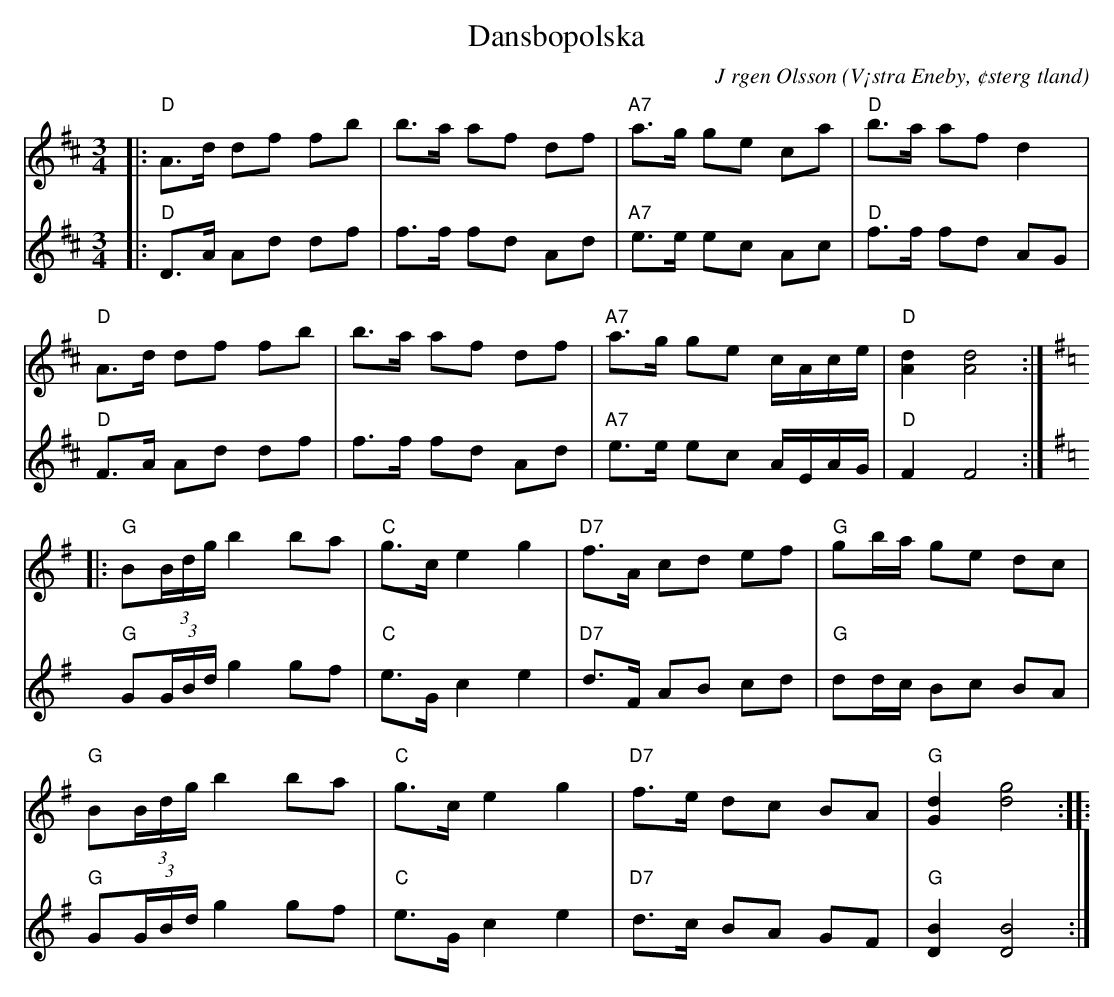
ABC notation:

X:1
T:Dansbopolska
C:J rgen Olsson
O:V¡stra Eneby, ¢sterg tland
M:3/4
L:1/8
K:D
V:1
|:"D"A>d df fb|b>a af df|"A7"a>g ge ca|"D"b>a af d2|
"D"A>d df fb|b>a af df|"A7"a>g ge c/A/c/e/|"D"[dA]2 [dA]4::
[K:G]"G"B(3B/d/g/ b2 ba|"C"g>c e2 g2|"D7"f>A cd ef|"G" gb/a/ ge dc|
"G"B(3B/d/g/ b2 ba|"C"g>c e2 g2|"D7"f>e dc BA|"G" [Gd]2 [gd]4::
V:2
|:"D"D>A Ad df|f>f fd Ad|"A7"e>e ec Ac|"D"f>f fd AG|
"D"F>A Ad df|f>f fd Ad|"A7"e>e ec A/E/A/G/|"D"F2 F4:|
[K:G]"G"G(3G/B/d/ g2 gf|"C"e>G c2 e2|"D7"d>F AB cd|"G" dd/c/ Bc BA|
"G"G(3G/B/d/ g2 gf|"C"e>G c2 e2|"D7"d>c BA GF|"G" [DB]2 [DB]4:|
